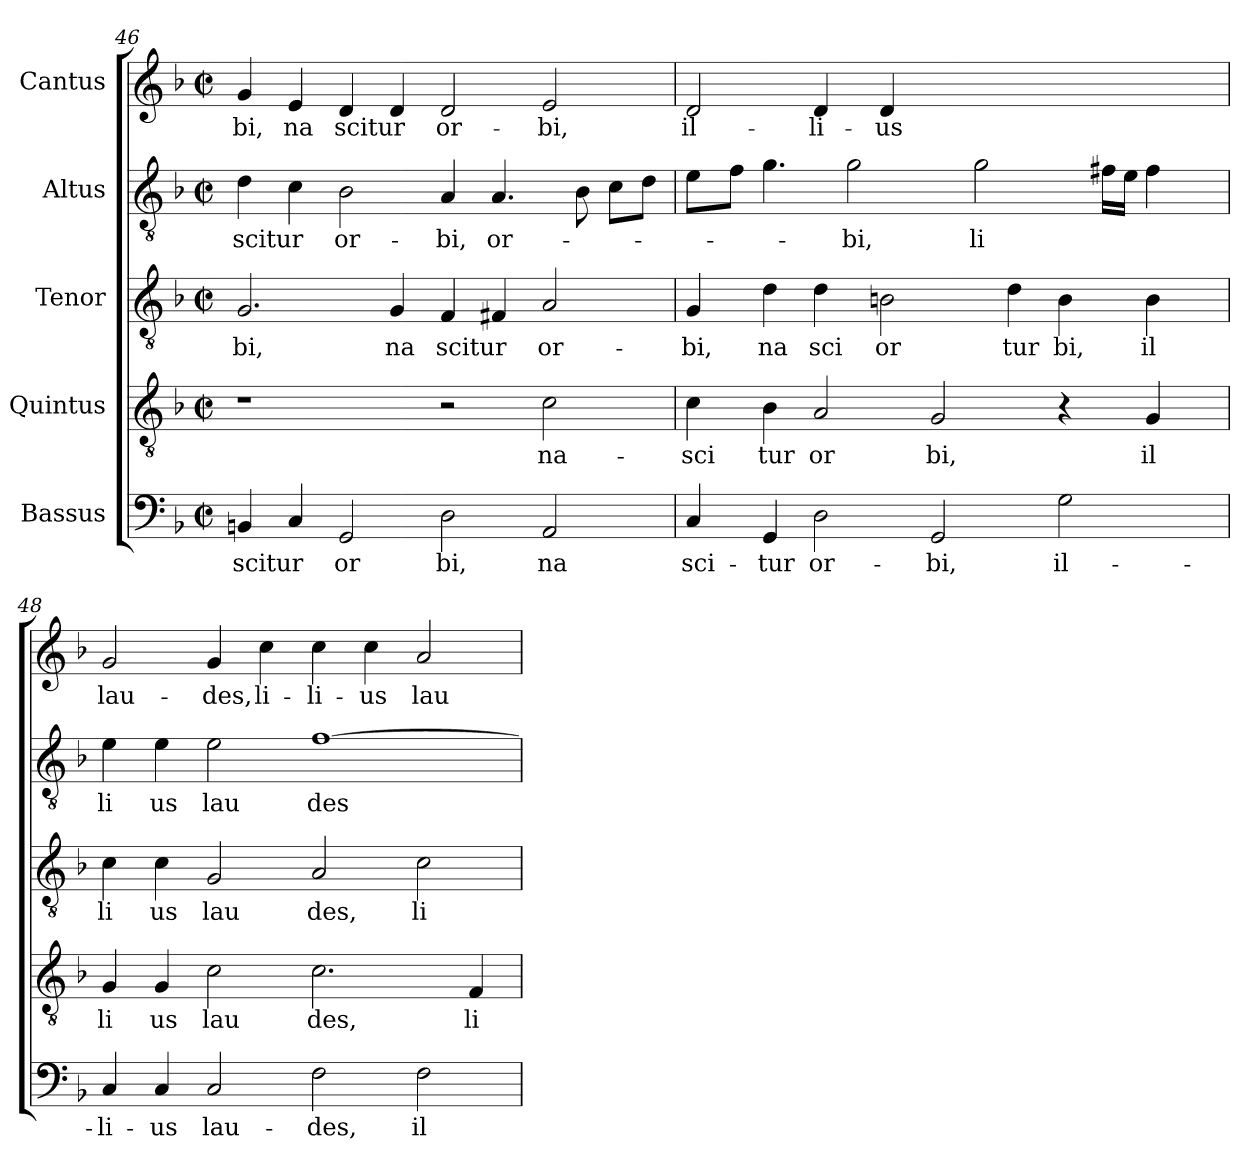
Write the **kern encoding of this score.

**kern	**text	**kern	**text	**kern	**text	**kern	**text	**kern	**text
*part5	*part5	*part4	*part4	*part3	*part3	*part2	*part2	*part1	*part1
*staff5	*staff5	*staff4	*staff4	*staff3	*staff3	*staff2	*staff2	*staff1	*staff1
*I"Bassus	*	*I"Quintus	*	*I"Tenor	*	*I"Altus	*	*I"Cantus	*
*clefF4	*	*clefGv2	*	*clefGv2	*	*clefGv2	*	*clefG2	*
*k[b-]	*	*k[b-]	*	*k[b-]	*	*k[b-]	*	*k[b-]	*
*F:	*	*F:	*	*F:	*	*F:	*	*F:	*
*M2/2	*	*M2/2	*	*M2/2	*	*M2/2	*	*M2/2	*
*met(c|)	*	*met(c|)	*	*met(c|)	*	*met(c|)	*	*met(c|)	*
=46	=46	=46	=46	=46	=46	=46	=46	=46	=46
!	!LO:LY:b	!	!	!	!LO:LY:b:cj	!	!LO:LY:b	!	!LO:LY:b:cj
4BBn/	scitur	1r	.	2.G/	-bi,	4d\	-scitur	4g/	-bi,
!	!	!	!	!	!	!	!	!	!LO:LY:b:cj
4C/	.	.	.	.	.	4c\	.	4e/	na
!	!LO:LY:b:cj	!	!	!	!	!	!LO:LY:b:cj	!	!LO:LY:b
2GG/	or	.	.	.	.	2B-\	or-	4d/	scitur
!	!	!	!	!	!LO:LY:b:cj	!	!	!	!
.	.	.	.	4G/	na	.	.	4d/	.
!	!LO:LY:b:cj	!	!	!	!LO:LY:b	!	!LO:LY:b:cj	!	!LO:LY:b:cj
2D\	bi,	2r	.	4F/	scitur	4A/	-bi,	2d/	or-
!	!	!	!	!	!	!	!LO:LY:b:cj	!	!
.	.	.	.	4F#X/	.	4.A/	or-	.	.
!	!LO:LY:b:cj	!	!LO:LY:b:cj	!	!LO:LY:b:cj	!	!	!	!LO:LY:b:cj
2AA/	na	2c\	na-	2A/	or-	.	.	2e/	-bi,
.	.	.	.	.	.	8B-\	.	.	.
.	.	.	.	.	.	8c\L	.	.	.
.	.	.	.	.	.	8d\J	.	.	.
!!LO:LB:g=z
=47	=47	=47	=47	=47	=47	=47	=47	=47	=47
!	!LO:LY:b:cj	!	!LO:LY:b:cj	!	!LO:LY:b:cj	!	!	!	!LO:LY:b:cj
*	*	*	*	*	*	*^	*	*	*
4C/	sci-	4c\	-sci	4G/	-bi,	8e\L	32.ryy	.	2d/	il-
.	.	.	.	.	.	.	1ryy	.	.	.
.	.	.	.	.	.	8f\J	.	.	.	.
!	!LO:LY:b:cj	!	!LO:LY:b:cj	!	!LO:LY:b:cj	!	!	!	!	!
4GG/	-tur	4B-\	tur	4d\	na	4.g\	.	.	.	.
!	!LO:LY:b:cj	!	!LO:LY:b:cj	!	!LO:LY:b:cj	!	!	!	!	!LO:LY:b:cj
2D\	or-	2A/	or	4d\	sci	.	.	.	4d/	-li-
!	!	!	!	!	!	!	!	!LO:LY:b:cj	!	!
.	.	.	.	.	.	2g\	.	-bi,	.	.
!	!	!	!	!	!LO:LY:b:cj	!	!	!	!	!LO:LY:b:cj
.	.	.	.	2Bn\	or	.	.	.	4d/	-us
!	!LO:LY:b:cj	!	!LO:LY:b:cj	!	!	!	!	!	!	!
2GG/	-bi,	2G/	bi,	.	.	.	.	.	1ryy	.
.	.	.	.	.	.	.	2ryy	.	.	.
!	!	!	!	!	!	!	!	!LO:LY:b:cj	!	!
.	.	.	.	.	.	2g\	.	li	.	.
!	!	!	!	!	!LO:LY:b:cj	!	!	!	!	!
.	.	.	.	4d\	tur	.	.	.	.	.
!	!LO:LY:b:cj	!	!	!	!LO:LY:b:cj	!	!	!	!	!
2G\	il-	4r	.	4B\	bi,	.	.	.	.	.
.	.	.	.	.	.	.	4ryy	.	.	.
.	.	.	.	.	.	16f#\L	.	.	.	.
.	.	.	.	.	.	16e\J	.	.	.	.
!	!	!	!LO:LY:b:cj	!	!LO:LY:b:cj	!	!	!	!	!
.	.	4G/	il	4B\	il	4f#\	.	.	.	.
.	.	.	.	.	.	.	8ryy	.	.	.
.	.	.	.	.	.	.	16ryy	.	.	.
.	.	.	.	.	.	.	64ryy	.	.	.
=48	=48	=48	=48	=48	=48	=48	=48	=48	=48	=48
!	!LO:LY:b:cj	!	!LO:LY:b:cj	!	!LO:LY:b:cj	!	!	!LO:LY:b:cj	!	!LO:LY:b:cj
*	*	*	*	*	*	*v	*v	*	*	*
4C/	-li-	4G/	li	4c\	li	4e\	li	2g/	lau-
!	!LO:LY:b:cj	!	!LO:LY:b:cj	!	!LO:LY:b:cj	!	!LO:LY:b:cj	!	!
4C/	-us	4G/	us	4c\	us	4e\	us	.	.
!	!LO:LY:b:cj	!	!LO:LY:b:cj	!	!LO:LY:b:cj	!	!LO:LY:b:cj	!	!LO:LY:b:cj
2C/	lau-	2c\	lau	2G/	lau	2e\	lau	4g/	-des,
!	!	!	!	!	!	!	!	!	!LO:LY:b:cj
.	.	.	.	.	.	.	.	4cc\	li-
!	!LO:LY:b:cj	!	!LO:LY:b:cj	!	!LO:LY:b:cj	!	!LO:LY:b:cj	!	!LO:LY:b:cj
2F\	-des,	2.c\	des,	2A/	des,	[>1f	des	4cc\	-li-
!	!	!	!	!	!	!	!	!	!LO:LY:b:cj
.	.	.	.	.	.	.	.	4cc\	-us
!	!LO:LY:b:cj	!	!	!	!LO:LY:b:cj	!	!	!	!LO:LY:b:cj
2F\	il-	.	.	2c\	li	.	.	2a/	lau-
!	!	!	!LO:LY:b:cj	!	!	!	!	!	!
.	.	4F/	li	.	.	.	.	.	.
=	=	=	=	=	=	=	=	=	=
*-	*-	*-	*-	*-	*-	*-	*-	*-	*-
